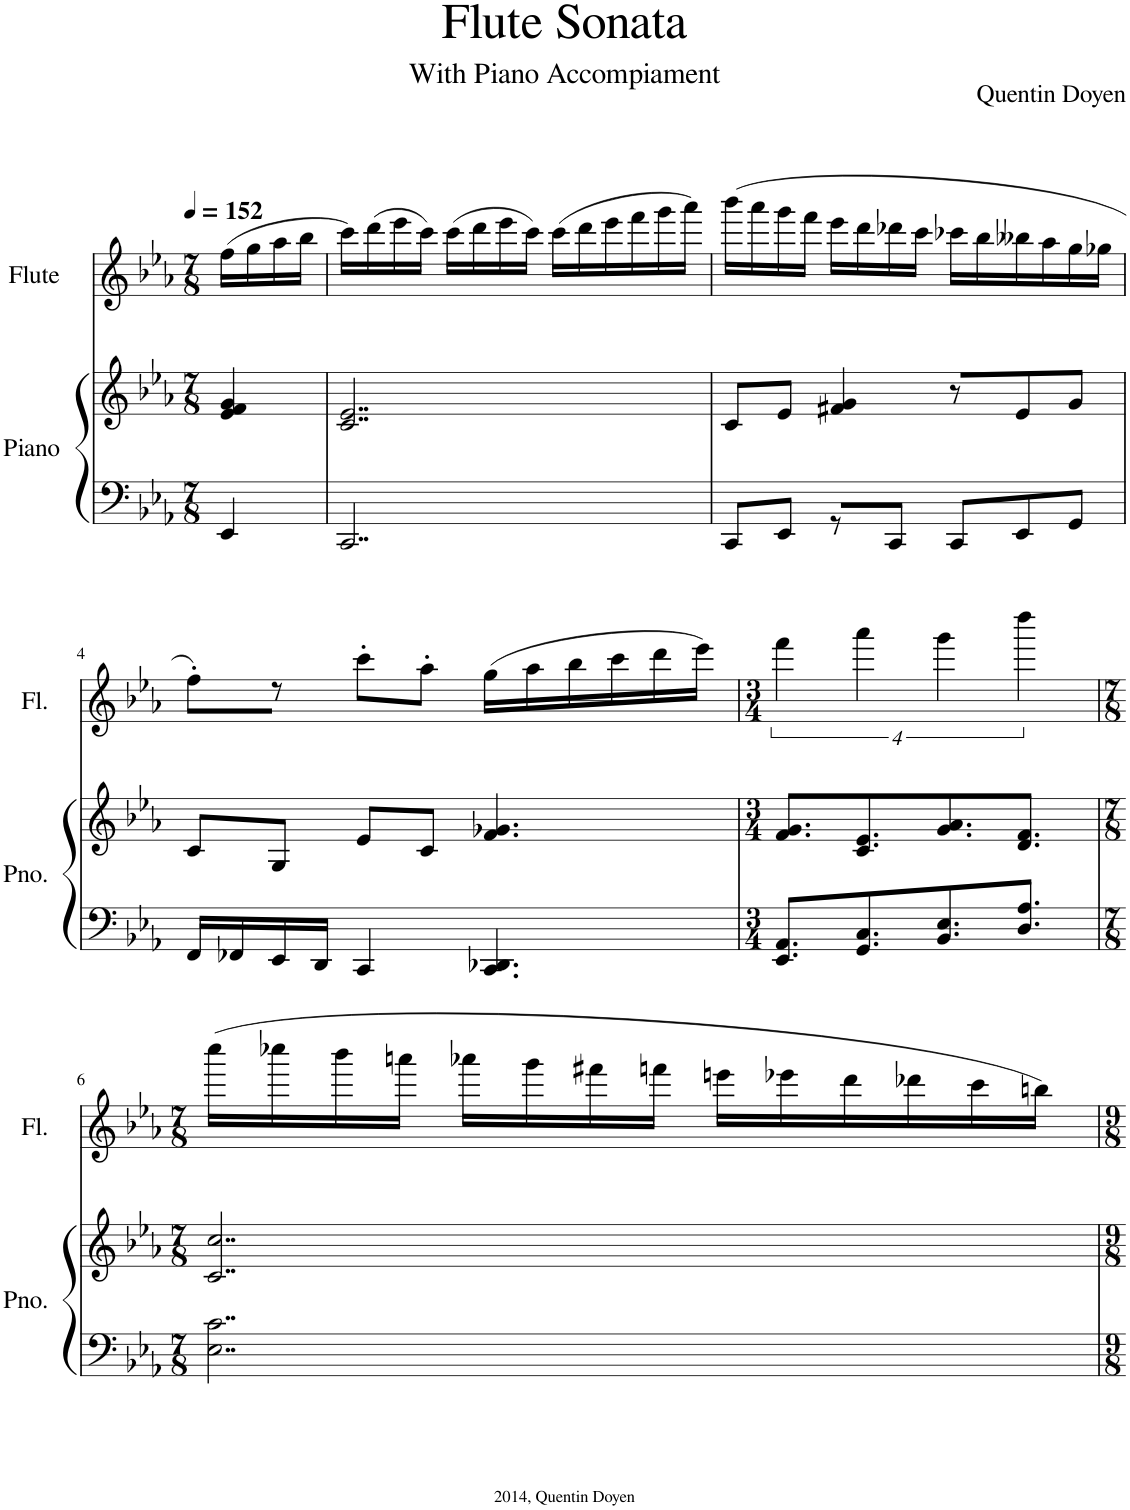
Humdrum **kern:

**kern	**kern	**kern
*part2	*part2	*part1
*staff3	*staff2	*staff1
*I"Piano	*	*I"Flute
*I'Pno.	*	*I'Fl.
*clefF4	*clefG2	*clefG2
*k[b-e-a-]	*k[b-e-a-]	*k[b-e-a-]
*M7/8	*M7/8	*M7/8
*MM152	*MM152	*MM152
=1	=1	=1
4EE-/	4e-/ 4f/ 4g/	(16ff\LL
.	.	16gg\
.	.	16aa-\
.	.	16bb-\JJ
=2	=2	=2
2..CC/	2..c/ 2..e-/	16ccc\LL)
.	.	(16ddd\
.	.	16eee-\
.	.	16ccc\JJ)
.	.	(16ccc\LL
.	.	16ddd\
.	.	16eee-\
.	.	16ccc\JJ)
.	.	(16ccc\LL
.	.	16ddd\
.	.	16eee-\
.	.	16fff\
.	.	16ggg\
.	.	16aaa-\JJ)
=3	=3	=3
8CC/L	8c/L	(16bbb-\LL
.	.	16aaa-\
8EE-/J	8e-/J	16ggg\
.	.	16fff\JJ
8r	4f#X/ 4g/	16eee-\LL
.	.	16ddd\
8CC/J	.	16ddd-X\
.	.	16ccc\JJ
8CC/L	8r	16ccc-X\LL
.	.	16bb-\
8EE-/	8e-/	16bb--X\
.	.	16aa-\
8GG/J	8g/J	16gg\
.	.	16gg-X\JJ
!!LO:LB:g=z
=4	=4	=4
16FF/LL	8c/L	8ff'\L)
16FF-X/	.	.
16EE-/	8G/J	8r
16DD/JJ	.	.
4CC/	8e-/L	8ccc'\L
.	8c/J	8aa-'\J
4.CC/ 4.DD-X/	4.f/ 4.g-X/	(16gg\LL
.	.	16aa-\
.	.	16bb-\
.	.	16ccc\
.	.	16ddd\
.	.	16eee-\JJ)
=5	=5	=5
*M3/4	*M3/4	*M3/4
8.EE-/ 8.AA-/L	8.f/ 8.g/L	16%3fff'^^\
8.GG/ 8.C/	8.c/ 8.e-/	16%3aaa-'^^\
8.BB-/ 8.E-/	8.g/ 8.a-/	16%3ggg'^^\
8.D/ 8.A-/J	8.d/ 8.f/J	16%3dddd'^^\
!!LO:LB:g=z
=6	=6	=6
*M7/8	*M7/8	*M7/8
2..E-\ 2..c\	2..c/ 2..cc/	(16cccc\LL
.	.	16cccc-X\
.	.	16bbb-\
.	.	16aaan\JJ
.	.	16aaa-X\LL
.	.	16ggg\
.	.	16fff#X\
.	.	16fffn\JJ
.	.	16eeen\LL
.	.	16eee-X\
.	.	16ddd\
.	.	16ddd-X\
.	.	16ccc\
.	.	16bbn\JJ)
=	=	=
*-	*-	*-
